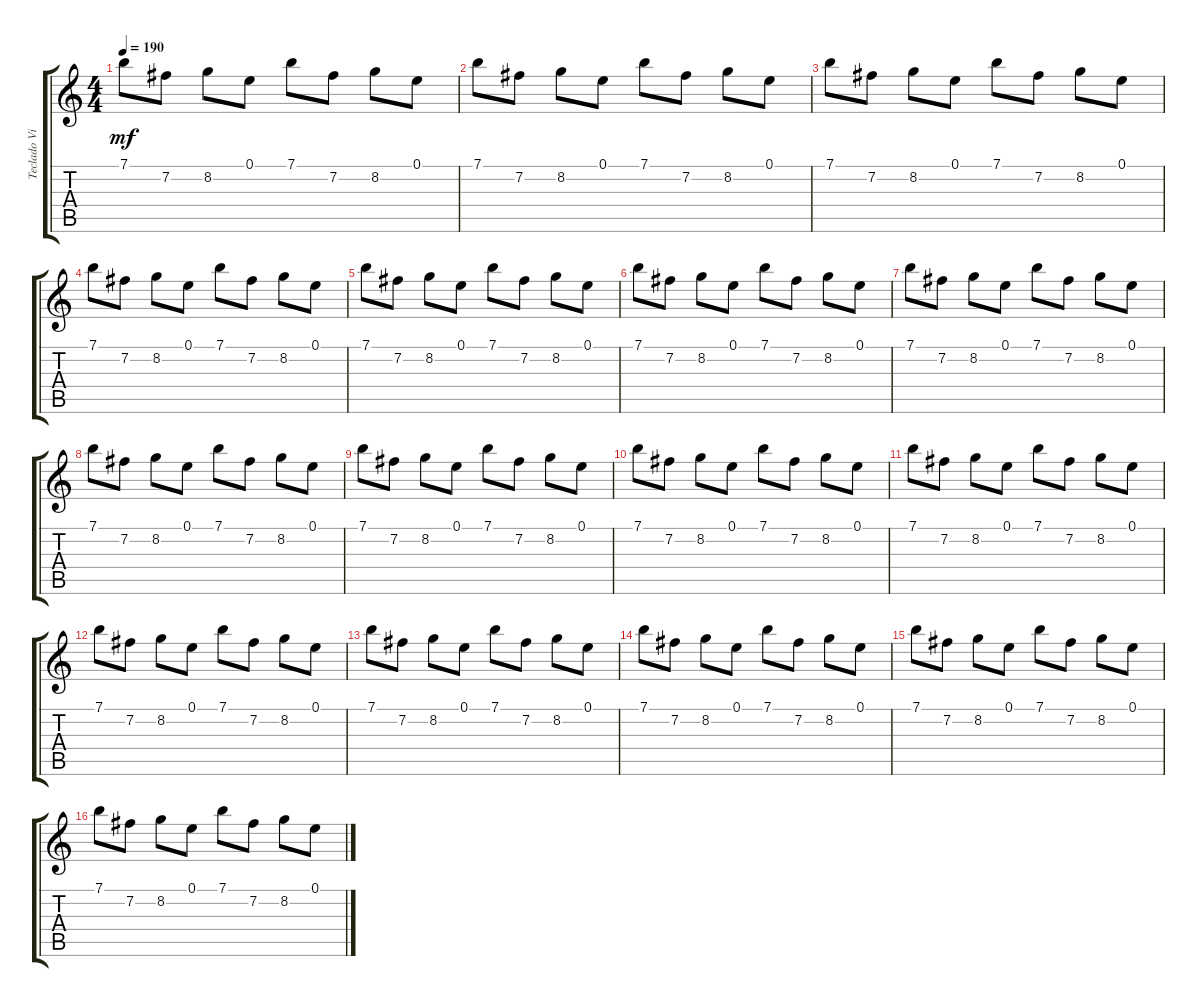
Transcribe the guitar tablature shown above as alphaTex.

\track ("Teclado Viejo(?)/Mandolina (FX)" "Teclado Vi") {instrument banjo}
\staff {score tabs}
\tuning (E4 B3 G3 D3 A2 E2) {hide}
\displaytranspose 12
\ts (4 4)
\tempo 190
\clef g2
\ks c
7.1.8{dy mf} 7.2.8 8.2.8 0.1.8 7.1.8 7.2.8 8.2.8 0.1.8 |
7.1.8 7.2.8 8.2.8 0.1.8 7.1.8 7.2.8 8.2.8 0.1.8 |
7.1.8 7.2.8 8.2.8 0.1.8 7.1.8 7.2.8 8.2.8 0.1.8 |
7.1.8 7.2.8 8.2.8 0.1.8 7.1.8 7.2.8 8.2.8 0.1.8 |
7.1.8 7.2.8 8.2.8 0.1.8 7.1.8 7.2.8 8.2.8 0.1.8 |
7.1.8 7.2.8 8.2.8 0.1.8 7.1.8 7.2.8 8.2.8 0.1.8 |
7.1.8 7.2.8 8.2.8 0.1.8 7.1.8 7.2.8 8.2.8 0.1.8 |
7.1.8 7.2.8 8.2.8 0.1.8 7.1.8 7.2.8 8.2.8 0.1.8 |
7.1.8 7.2.8 8.2.8 0.1.8 7.1.8 7.2.8 8.2.8 0.1.8 |
7.1.8 7.2.8 8.2.8 0.1.8 7.1.8 7.2.8 8.2.8 0.1.8 |
7.1.8 7.2.8 8.2.8 0.1.8 7.1.8 7.2.8 8.2.8 0.1.8 |
7.1.8 7.2.8 8.2.8 0.1.8 7.1.8 7.2.8 8.2.8 0.1.8 |
7.1.8 7.2.8 8.2.8 0.1.8 7.1.8 7.2.8 8.2.8 0.1.8 |
7.1.8 7.2.8 8.2.8 0.1.8 7.1.8 7.2.8 8.2.8 0.1.8 |
7.1.8 7.2.8 8.2.8 0.1.8 7.1.8 7.2.8 8.2.8 0.1.8 |
7.1.8 7.2.8 8.2.8 0.1.8 7.1.8 7.2.8 8.2.8 0.1.8
